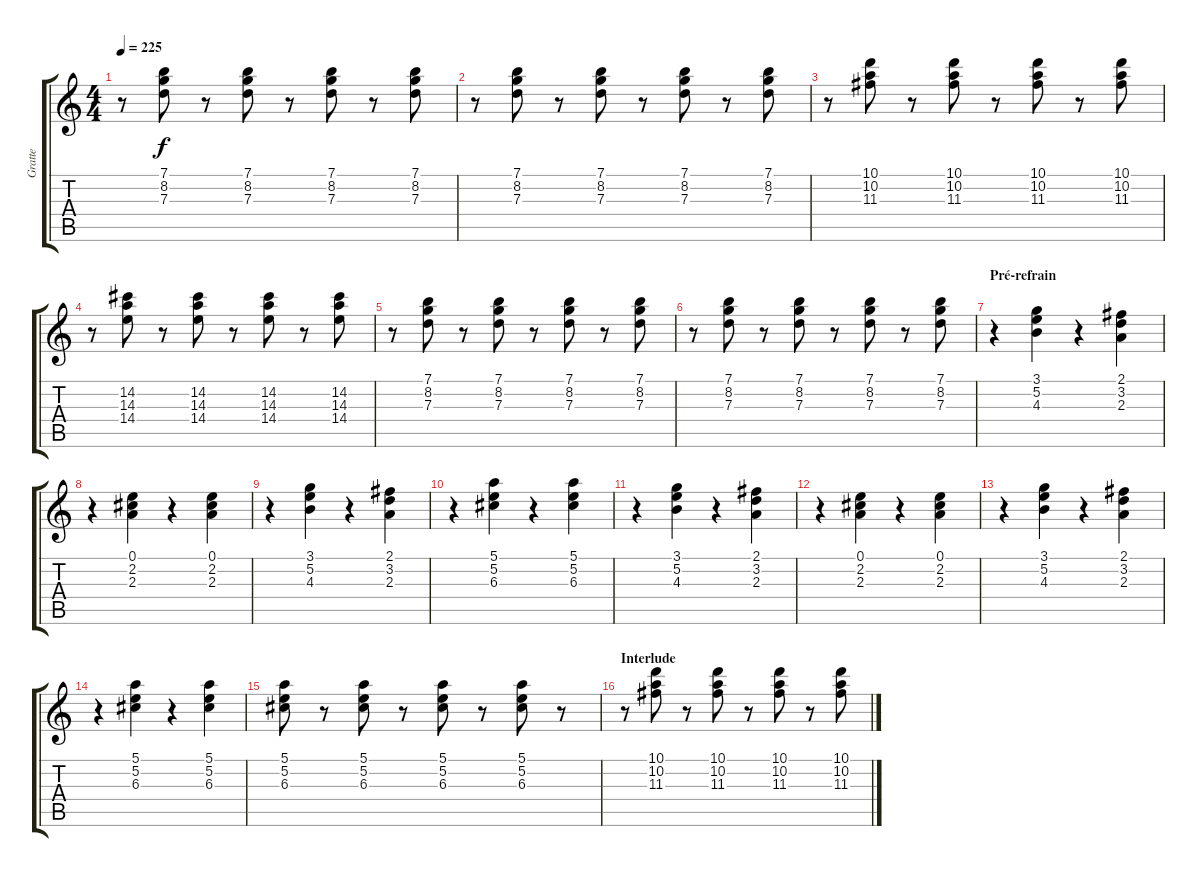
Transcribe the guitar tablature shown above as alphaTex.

\track ("Gratte" "Gratte") {instrument electricguitarclean}
\staff {score tabs}
\tuning (E4 B3 G3 D3 A2 E2) {hide}
\ts (4 4)
\tempo 225
\clef g2
\ks c
r.8{dy f} (7.1 8.2 7.3).8 r.8 (7.1 8.2 7.3).8 r.8 (7.1 8.2 7.3).8 r.8 (7.1 8.2 7.3).8 |
r.8 (7.1 8.2 7.3).8 r.8 (7.1 8.2 7.3).8 r.8 (7.1 8.2 7.3).8 r.8 (7.1 8.2 7.3).8 |
r.8 (10.1 10.2 11.3).8 r.8 (10.1 10.2 11.3).8 r.8 (10.1 10.2 11.3).8 r.8 (10.1 10.2 11.3).8 |
r.8 (14.2 14.3 14.4).8 r.8 (14.2 14.3 14.4).8 r.8 (14.2 14.3 14.4).8 r.8 (14.2 14.3 14.4).8 |
r.8 (7.1 8.2 7.3).8 r.8 (7.1 8.2 7.3).8 r.8 (7.1 8.2 7.3).8 r.8 (7.1 8.2 7.3).8 |
r.8 (7.1 8.2 7.3).8 r.8 (7.1 8.2 7.3).8 r.8 (7.1 8.2 7.3).8 r.8 (7.1 8.2 7.3).8 |
\section ("" "Pré-refrain")
r.4 (3.1 5.2 4.3).4 r.4 (2.1 3.2 2.3).4 |
r.4 (0.1 2.2 2.3).4 r.4 (0.1 2.2 2.3).4 |
r.4 (3.1 5.2 4.3).4 r.4 (2.1 3.2 2.3).4 |
r.4 (5.1 5.2 6.3).4 r.4 (5.1 5.2 6.3).4 |
r.4 (3.1 5.2 4.3).4 r.4 (2.1 3.2 2.3).4 |
r.4 (0.1 2.2 2.3).4 r.4 (0.1 2.2 2.3).4 |
r.4 (3.1 5.2 4.3).4 r.4 (2.1 3.2 2.3).4 |
r.4 (5.1 5.2 6.3).4 r.4 (5.1 5.2 6.3).4 |
(5.1 5.2 6.3).8 r.8 (5.1 5.2 6.3).8 r.8 (5.1 5.2 6.3).8 r.8 (5.1 5.2 6.3).8 r.8 |
\section ("" "Interlude")
r.8{instrument electricguitarclean} (10.1 10.2 11.3).8 r.8 (10.1 10.2 11.3).8 r.8 (10.1 10.2 11.3).8 r.8 (10.1 10.2 11.3).8
